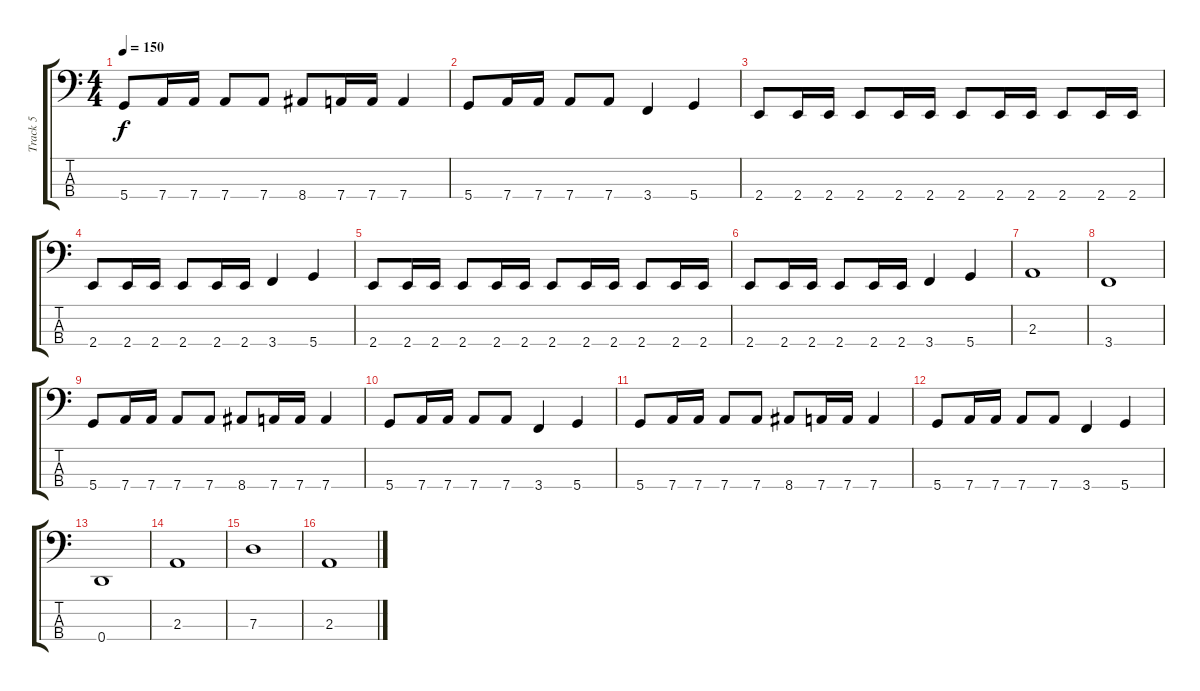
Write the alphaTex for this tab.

\track ("Track 5" "Track 5") {instrument electricbasspick}
\staff {score tabs}
\tuning (F2 C2 G1 D1) {hide}
\ts (4 4)
\tempo 150
\clef f4
\ks c
5.4.8{dy f} 7.4.16 7.4.16 7.4.8 7.4.8 8.4.8 7.4.16 7.4.16 7.4.4 |
5.4.8 7.4.16 7.4.16 7.4.8 7.4.8 3.4.4 5.4.4 |
2.4.8 2.4.16 2.4.16 2.4.8 2.4.16 2.4.16 2.4.8 2.4.16 2.4.16 2.4.8 2.4.16 2.4.16 |
2.4.8 2.4.16 2.4.16 2.4.8 2.4.16 2.4.16 3.4.4 5.4.4 |
2.4.8 2.4.16 2.4.16 2.4.8 2.4.16 2.4.16 2.4.8 2.4.16 2.4.16 2.4.8 2.4.16 2.4.16 |
2.4.8 2.4.16 2.4.16 2.4.8 2.4.16 2.4.16 3.4.4 5.4.4 |
2.3.1 |
3.4.1 |
5.4.8 7.4.16 7.4.16 7.4.8 7.4.8 8.4.8 7.4.16 7.4.16 7.4.4 |
5.4.8 7.4.16 7.4.16 7.4.8 7.4.8 3.4.4 5.4.4 |
5.4.8 7.4.16 7.4.16 7.4.8 7.4.8 8.4.8 7.4.16 7.4.16 7.4.4 |
5.4.8 7.4.16 7.4.16 7.4.8 7.4.8 3.4.4 5.4.4 |
0.4.1 |
2.3.1 |
7.3.1 |
2.3.1
